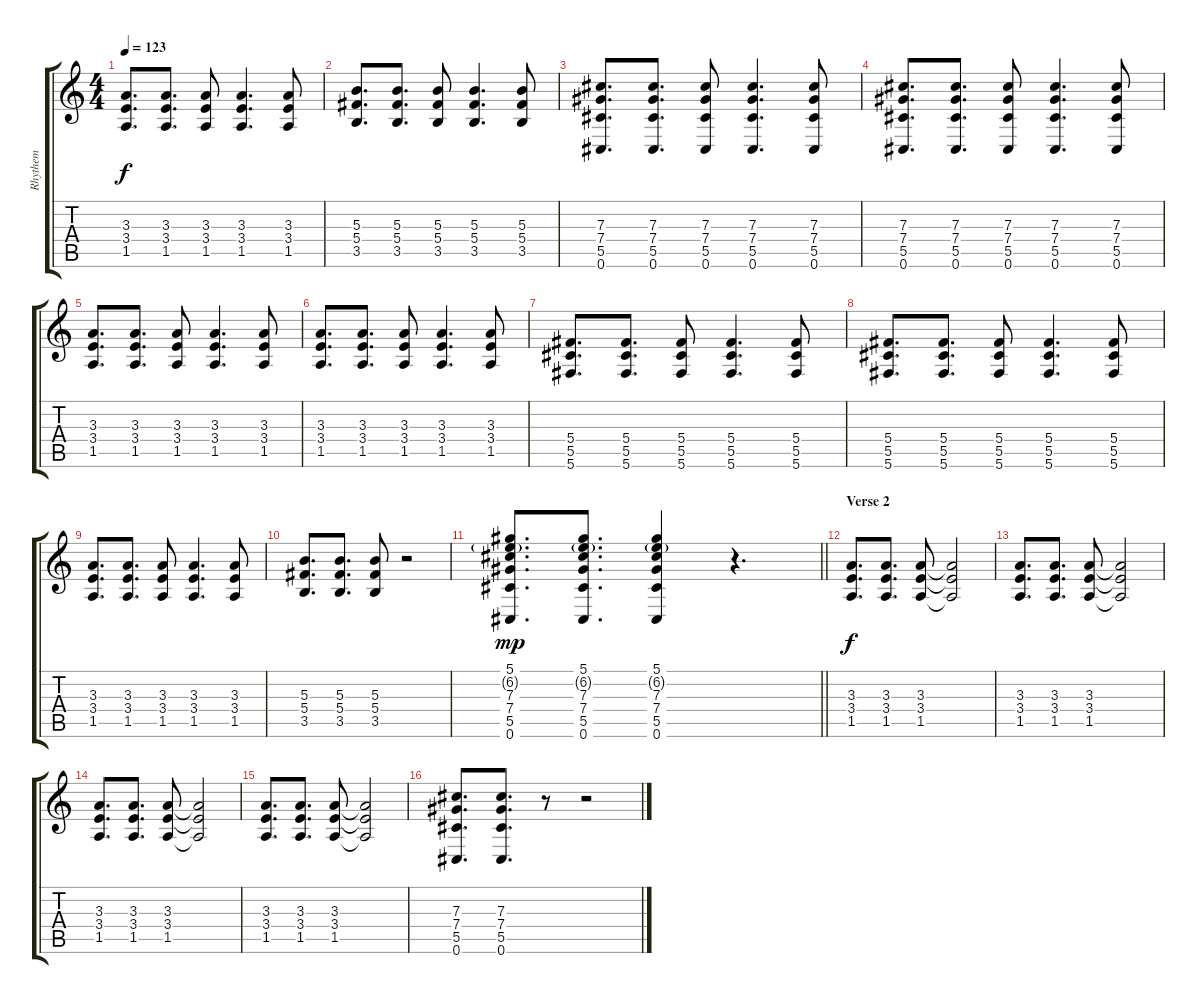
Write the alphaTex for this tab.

\track ("Rhythem" "Rhythem") {instrument distortionguitar}
\staff {score tabs}
\tuning (Eb4 Bb3 Gb3 Db3 Ab2 Db2) {hide}
\ts (4 4)
\tempo 123
\clef g2
\ks c
(3.3 3.4 1.5).8{d dy f} (3.3 3.4 1.5).8{d} (3.3 3.4 1.5).8 (3.3 3.4 1.5).4{d} (3.3 3.4 1.5).8 |
(5.3 5.4 3.5).8{d} (5.3 5.4 3.5).8{d} (5.3 5.4 3.5).8 (5.3 5.4 3.5).4{d} (5.3 5.4 3.5).8 |
(7.3 7.4 5.5 0.6).8{d} (7.3 7.4 5.5 0.6).8{d} (7.3 7.4 5.5 0.6).8 (7.3 7.4 5.5 0.6).4{d} (7.3 7.4 5.5 0.6).8 |
(7.3 7.4 5.5 0.6).8{d} (7.3 7.4 5.5 0.6).8{d} (7.3 7.4 5.5 0.6).8 (7.3 7.4 5.5 0.6).4{d} (7.3 7.4 5.5 0.6).8 |
(3.3 3.4 1.5).8{d} (3.3 3.4 1.5).8{d} (3.3 3.4 1.5).8 (3.3 3.4 1.5).4{d} (3.3 3.4 1.5).8 |
(3.3 3.4 1.5).8{d} (3.3 3.4 1.5).8{d} (3.3 3.4 1.5).8 (3.3 3.4 1.5).4{d} (3.3 3.4 1.5).8 |
(5.4 5.5 5.6).8{d} (5.4 5.5 5.6).8{d} (5.4 5.5 5.6).8 (5.4 5.5 5.6).4{d} (5.4 5.5 5.6).8 |
(5.4 5.5 5.6).8{d} (5.4 5.5 5.6).8{d} (5.4 5.5 5.6).8 (5.4 5.5 5.6).4{d} (5.4 5.5 5.6).8 |
(3.3 3.4 1.5).8{d} (3.3 3.4 1.5).8{d} (3.3 3.4 1.5).8 (3.3 3.4 1.5).4{d} (3.3 3.4 1.5).8 |
(5.3 5.4 3.5).8{d} (5.3 5.4 3.5).8{d} (5.3 5.4 3.5).8 r.2 |
\barLineRight lightlight
(5.1 6.2{g} 7.3 7.4 5.5 0.6).8{d dy mp} (5.1 6.2{g} 7.3 7.4 5.5 0.6).8{d} (5.1 6.2{g} 7.3 7.4 5.5 0.6).4 r.4{d} |
\section ("" "Verse 2")
(3.3 3.4 1.5).8{d dy f} (3.3 3.4 1.5).8{d} (3.3 3.4 1.5).8 (3.3{t} 3.4{t} 1.5{t}).2 |
(3.3 3.4 1.5).8{d} (3.3 3.4 1.5).8{d} (3.3 3.4 1.5).8 (3.3{t} 3.4{t} 1.5{t}).2 |
(3.3 3.4 1.5).8{d} (3.3 3.4 1.5).8{d} (3.3 3.4 1.5).8 (3.3{t} 3.4{t} 1.5{t}).2 |
(3.3 3.4 1.5).8{d} (3.3 3.4 1.5).8{d} (3.3 3.4 1.5).8 (3.3{t} 3.4{t} 1.5{t}).2 |
(7.3 7.4 5.5 0.6).8{d} (7.3 7.4 5.5 0.6).8{d} r.8 r.2
